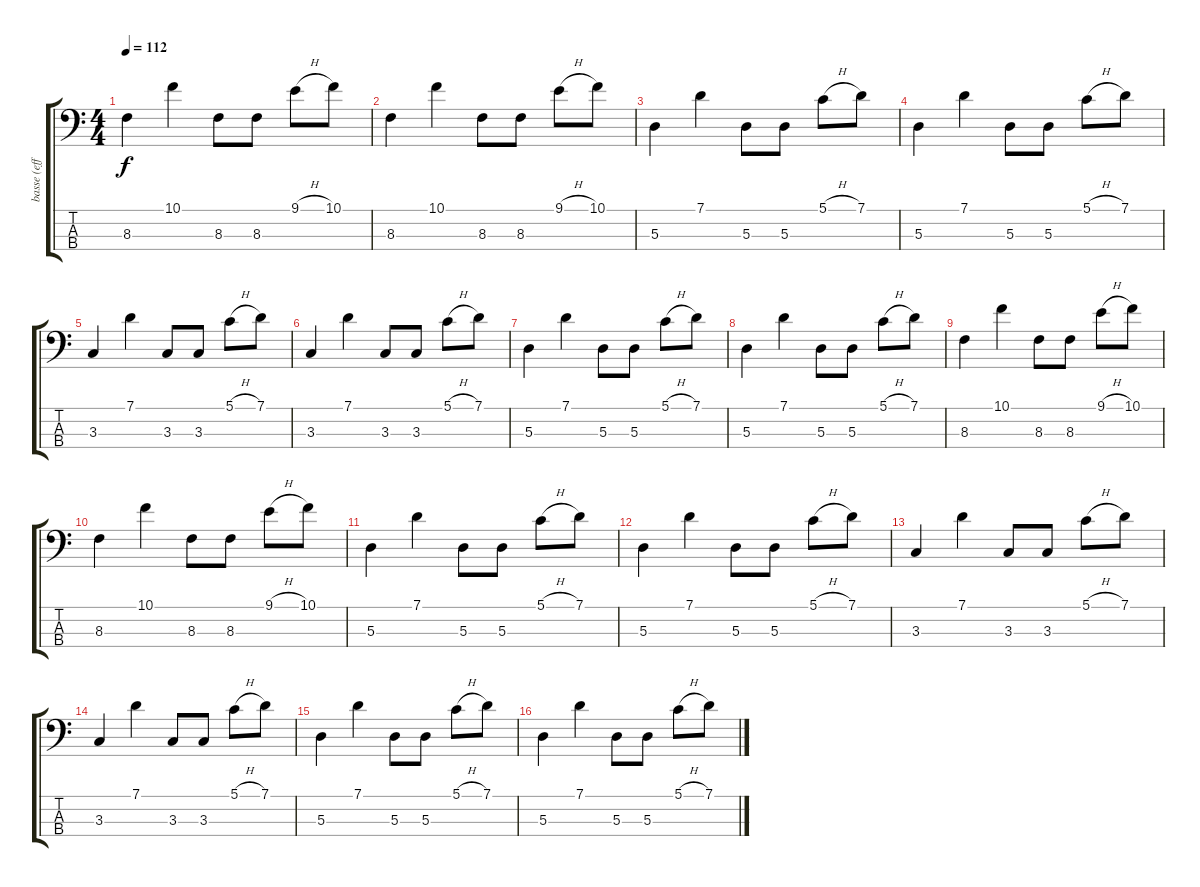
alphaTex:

\track ("basse (effet talker)" "basse (eff") {instrument electricbassfinger}
\staff {score tabs}
\tuning (G2 D2 A1 D1) {hide}
\ts (4 4)
\tempo 112
\clef f4
\ks c
8.3.4{dy f} 10.1.4 8.3.8 8.3.8 9.1{h}.8 10.1.8 |
8.3.4 10.1.4 8.3.8 8.3.8 9.1{h}.8 10.1.8 |
5.3.4 7.1.4 5.3.8 5.3.8 5.1{h}.8 7.1.8 |
5.3.4 7.1.4 5.3.8 5.3.8 5.1{h}.8 7.1.8 |
3.3.4 7.1.4 3.3.8 3.3.8 5.1{h}.8 7.1.8 |
3.3.4 7.1.4 3.3.8 3.3.8 5.1{h}.8 7.1.8 |
5.3.4 7.1.4 5.3.8 5.3.8 5.1{h}.8 7.1.8 |
5.3.4 7.1.4 5.3.8 5.3.8 5.1{h}.8 7.1.8 |
8.3.4 10.1.4 8.3.8 8.3.8 9.1{h}.8 10.1.8 |
8.3.4 10.1.4 8.3.8 8.3.8 9.1{h}.8 10.1.8 |
5.3.4 7.1.4 5.3.8 5.3.8 5.1{h}.8 7.1.8 |
5.3.4 7.1.4 5.3.8 5.3.8 5.1{h}.8 7.1.8 |
3.3.4 7.1.4 3.3.8 3.3.8 5.1{h}.8 7.1.8 |
3.3.4 7.1.4 3.3.8 3.3.8 5.1{h}.8 7.1.8 |
5.3.4 7.1.4 5.3.8 5.3.8 5.1{h}.8 7.1.8 |
5.3.4 7.1.4 5.3.8 5.3.8 5.1{h}.8 7.1.8
